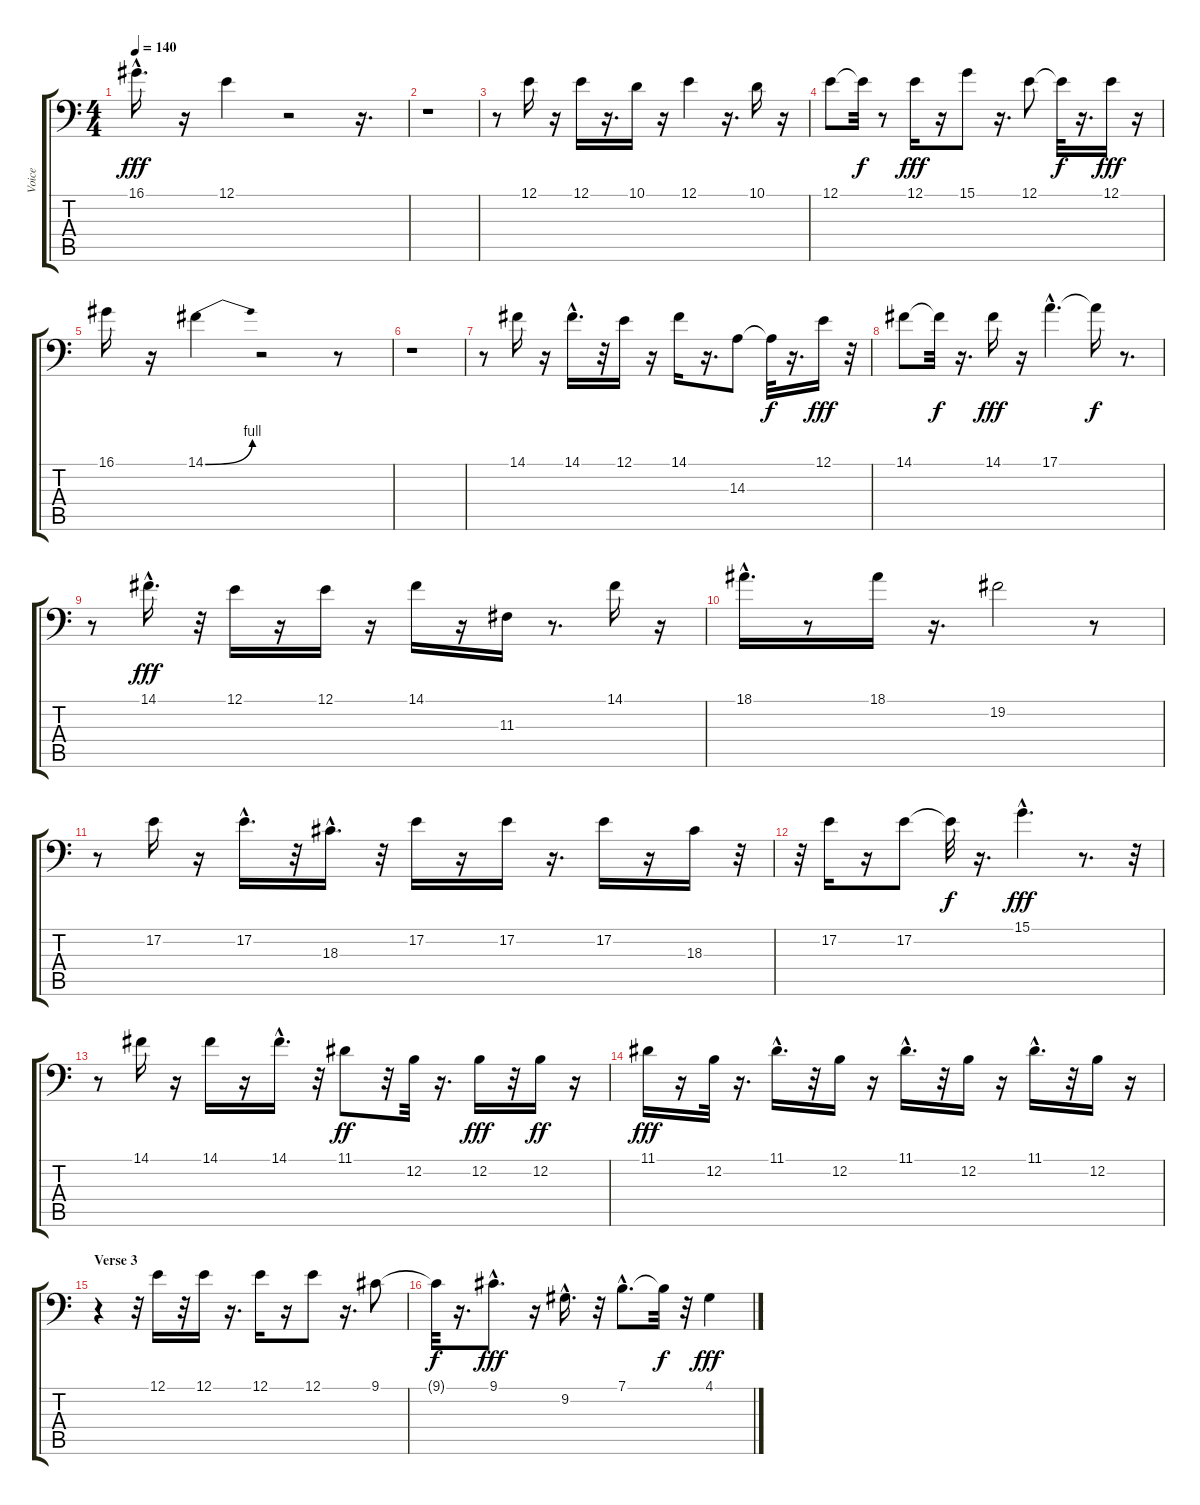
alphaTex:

\track ("Voice" "Voice") {instrument baritonesax}
\staff {score tabs}
\tuning (E3 B2 G2 D2 A1 E1) {hide}
\ts (4 4)
\tempo 140
\clef f4
\ks c
16.1{hac}.16{d dy fff} r.16 12.1.4 r.2 r.16{d} |
r.1 |
r.8 12.1.16 r.16 12.1.16 r.16{d} 10.1.16 r.16 12.1.4 r.16{d} 10.1.16 r.16 |
12.1.8 12.1{t}.32{dy f} r.8 12.1.16{dy fff} r.16 15.1.8 r.16{d} 12.1.8 12.1{t}.32{dy f} r.16{d} 12.1.16{dy fff} r.16 |
16.1.16 r.16 14.1{be (bend 0 0 60 4)}.4 r.2 r.8 |
r.1 |
r.8 14.1.16 r.16 14.1{hac}.16{d} r.32 12.1.16 r.16 14.1.16 r.16{d} 14.3.8 14.3{t}.32{dy f} r.16{d} 12.1.16{dy fff} r.32 |
14.1.8 14.1{t}.32{dy f} r.16{d} 14.1.16{dy fff} r.16 17.1{hac}.4{d} 17.1{t}.16{dy f} r.8{d} |
r.8 14.1{hac}.16{d dy fff} r.32 12.1.16 r.16 12.1.16 r.16 14.1.16 r.16 11.3.16 r.8{d} 14.1.16 r.16 |
18.1{hac}.16{d} r.8 18.1.16 r.16{d} 19.2.2 r.8 |
r.8 17.2.16 r.16 17.2{hac}.16{d} r.32 18.3{hac}.16{d} r.32 17.2.16 r.16 17.2.16 r.16{d} 17.2.16 r.16 18.3.16 r.32 |
r.32 17.2.16 r.16 17.2.8 17.2{t}.32{dy f} r.16{d} 15.1{hac}.4{d dy fff} r.8{d} r.32 |
r.8 14.1.16 r.16 14.1.16 r.16 14.1{hac}.16{d} r.32 11.1.8{dy ff} r.32 12.2.32 r.16{d} 12.2.16{dy fff} r.32 12.2.16{dy ff} r.16 |
11.1.16{dy fff} r.16 12.2.32 r.16{d} 11.1{hac}.16{d} r.32 12.2.16 r.16 11.1{hac}.16{d} r.32 12.2.16 r.16 11.1{hac}.16{d} r.32 12.2.16 r.16 |
\section ("" "Verse 3")
r.4 r.32 12.1.16 r.32 12.1.16 r.16{d} 12.1.16 r.16 12.1.8 r.16{d} 9.1.8 |
9.1{t}.32{dy f} r.16{d} 9.1{hac}.8{d dy fff} r.16 9.2{hac}.16{d} r.32 7.1{hac}.8{d} 7.1{t}.32{dy f} r.32 4.1.4{dy fff}
